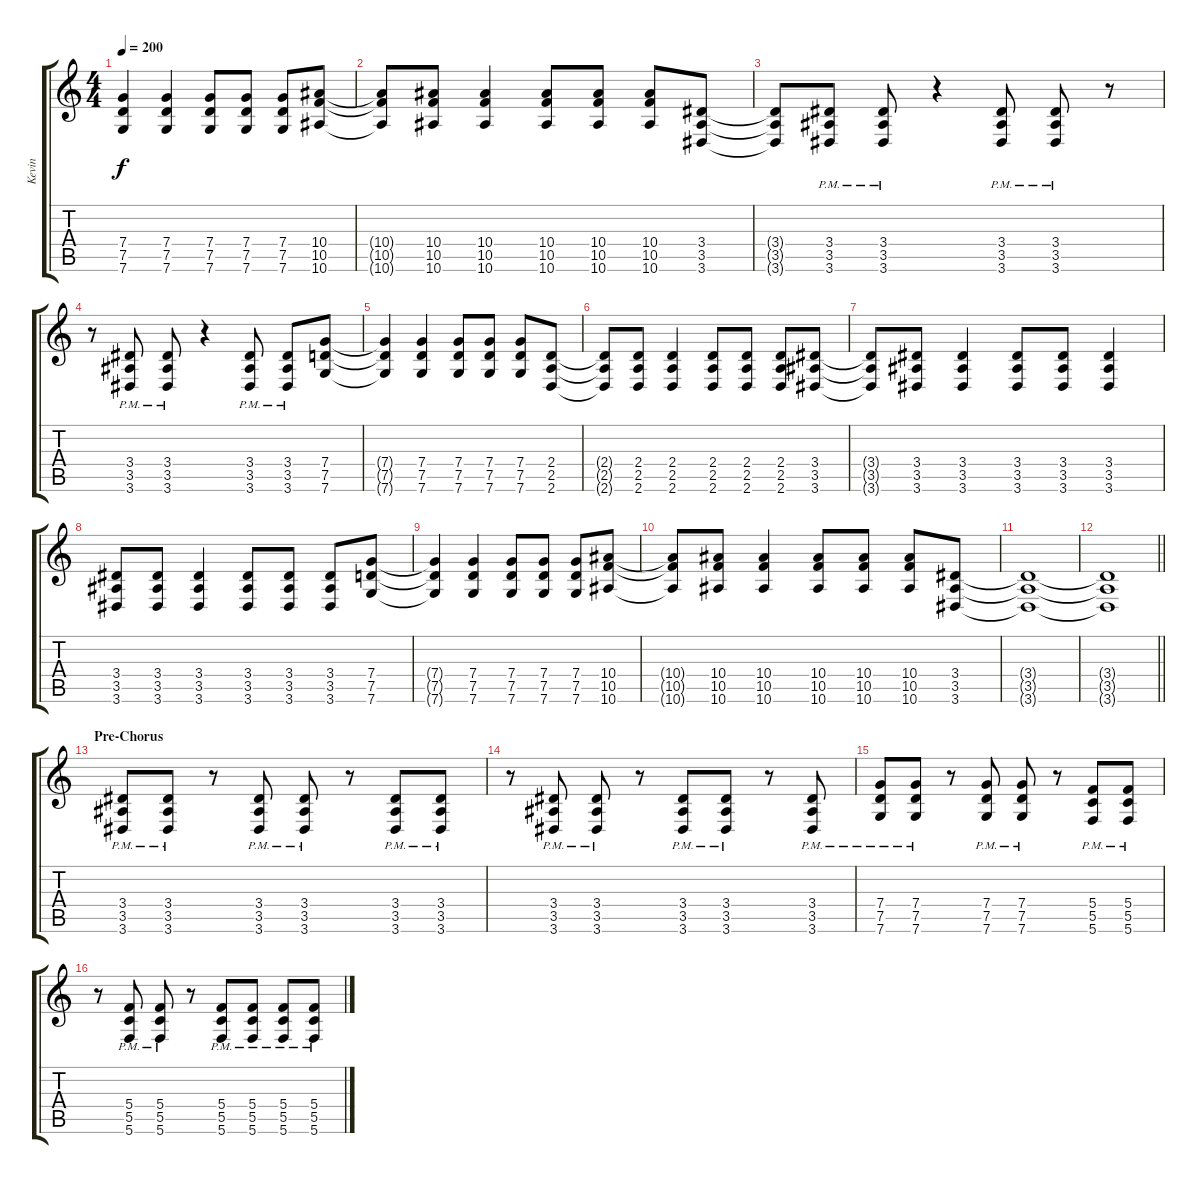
\track ("Kevin" "Kevin") {instrument distortionguitar}
\staff {score tabs}
\tuning (D4 A3 F3 C3 G2 C2) {hide}
\ts (4 4)
\tempo 200
\clef g2
\ks c
(7.4{t} 7.5{t} 7.6{t}).4{dy f} (7.4 7.5 7.6).4 (7.4 7.5 7.6).8 (7.4 7.5 7.6).8 (7.4 7.5 7.6).8 (10.4 10.5 10.6).8 |
(10.4{t} 10.5{t} 10.6{t}).8 (10.4 10.5 10.6).8 (10.4 10.5 10.6).4 (10.4 10.5 10.6).8 (10.4 10.5 10.6).8 (10.4 10.5 10.6).8 (3.4 3.5 3.6).8 |
(3.4{t} 3.5{t} 3.6{t}).8 (3.4{pm} 3.5{pm} 3.6{pm}).8 (3.4{pm} 3.5{pm} 3.6{pm}).8 r.4 (3.4{pm} 3.5{pm} 3.6{pm}).8 (3.4{pm} 3.5{pm} 3.6{pm}).8 r.8 |
r.8 (3.4{pm} 3.5{pm} 3.6{pm}).8 (3.4{pm} 3.5{pm} 3.6{pm}).8 r.4 (3.4{pm} 3.5{pm} 3.6{pm}).8 (3.4{pm} 3.5{pm} 3.6{pm}).8 (7.4 7.5 7.6).8 |
(7.4{t} 7.5{t} 7.6{t}).4 (7.4 7.5 7.6).4 (7.4 7.5 7.6).8 (7.4 7.5 7.6).8 (7.4 7.5 7.6).8 (2.4 2.5 2.6).8 |
(2.4{t} 2.5{t} 2.6{t}).8 (2.4 2.5 2.6).8 (2.4 2.5 2.6).4 (2.4 2.5 2.6).8 (2.4 2.5 2.6).8 (2.4 2.5 2.6).8 (3.4 3.5 3.6).8 |
(3.4{t} 3.5{t} 3.6{t}).8 (3.4 3.5 3.6).8 (3.4 3.5 3.6).4 (3.4 3.5 3.6).8 (3.4 3.5 3.6).8 (3.4 3.5 3.6).4 |
(3.4 3.5 3.6).8 (3.4 3.5 3.6).8 (3.4 3.5 3.6).4 (3.4 3.5 3.6).8 (3.4 3.5 3.6).8 (3.4 3.5 3.6).8 (7.4 7.5 7.6).8 |
(7.4{t} 7.5{t} 7.6{t}).4 (7.4 7.5 7.6).4 (7.4 7.5 7.6).8 (7.4 7.5 7.6).8 (7.4 7.5 7.6).8 (10.4 10.5 10.6).8 |
(10.4{t} 10.5{t} 10.6{t}).8 (10.4 10.5 10.6).8 (10.4 10.5 10.6).4 (10.4 10.5 10.6).8 (10.4 10.5 10.6).8 (10.4 10.5 10.6).8 (3.4 3.5 3.6).8 |
(3.4{t} 3.5{t} 3.6{t}).1 |
\barLineRight lightlight
(3.4{t} 3.5{t} 3.6{t}).1 |
\section ("" "Pre-Chorus")
(3.4{pm} 3.5{pm} 3.6{pm}).8 (3.4{pm} 3.5{pm} 3.6{pm}).8 r.8 (3.4{pm} 3.5{pm} 3.6{pm}).8 (3.4{pm} 3.5{pm} 3.6{pm}).8 r.8 (3.4{pm} 3.5{pm} 3.6{pm}).8 (3.4{pm} 3.5{pm} 3.6{pm}).8 |
r.8 (3.4{pm} 3.5{pm} 3.6{pm}).8 (3.4{pm} 3.5{pm} 3.6{pm}).8 r.8 (3.4{pm} 3.5{pm} 3.6{pm}).8 (3.4{pm} 3.5{pm} 3.6{pm}).8 r.8 (3.4{pm} 3.5{pm} 3.6{pm}).8 |
(7.4{pm} 7.5{pm} 7.6{pm}).8 (7.4{pm} 7.5{pm} 7.6{pm}).8 r.8 (7.4{pm} 7.5{pm} 7.6{pm}).8 (7.4{pm} 7.5{pm} 7.6{pm}).8 r.8 (5.4{pm} 5.5{pm} 5.6{pm}).8 (5.4{pm} 5.5{pm} 5.6{pm}).8 |
r.8 (5.4{pm} 5.5{pm} 5.6{pm}).8 (5.4{pm} 5.5{pm} 5.6{pm}).8 r.8 (5.4{pm} 5.5{pm} 5.6{pm}).8 (5.4{pm} 5.5{pm} 5.6{pm}).8 (5.4{pm} 5.5{pm} 5.6{pm}).8 (5.4{pm} 5.5{pm} 5.6{pm}).8
